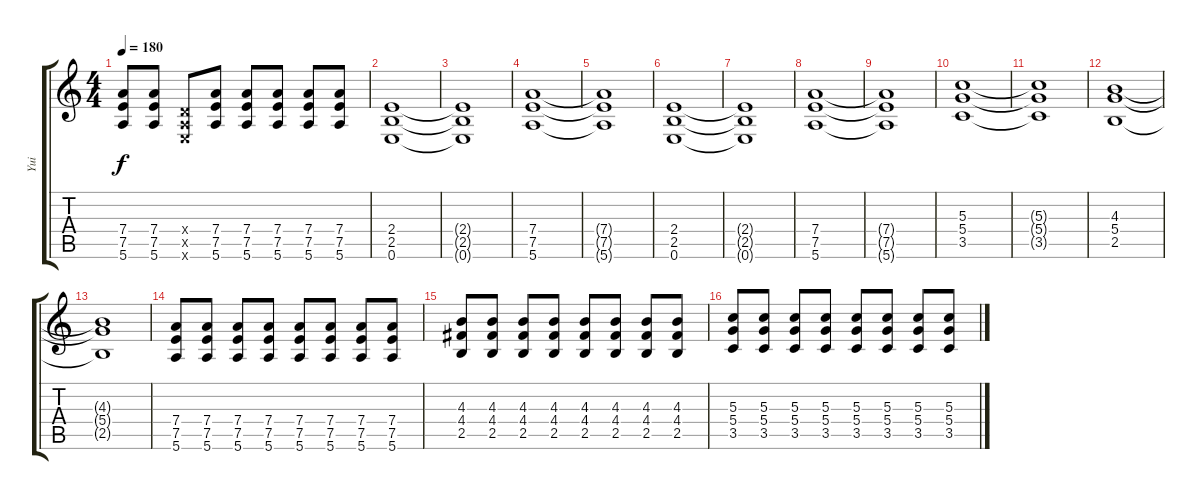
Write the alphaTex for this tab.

\track ("Yui" "Yui") {instrument distortionguitar}
\staff {score tabs}
\tuning (E4 B3 G3 D3 A2 E2) {hide}
\ts (4 4)
\tempo 180
\clef g2
\ks c
(7.4 7.5 5.6).8{dy f} (7.4 7.5 5.6).8 (0.4{x} 0.5{x} 0.6{x}).8 (7.4 7.5 5.6).8 (7.4 7.5 5.6).8 (7.4 7.5 5.6).8 (7.4 7.5 5.6).8 (7.4 7.5 5.6).8 |
(2.4 2.5 0.6).1 |
(2.4{t} 2.5{t} 0.6{t}).1 |
(7.4 7.5 5.6).1 |
(7.4{t} 7.5{t} 5.6{t}).1 |
(2.4 2.5 0.6).1 |
(2.4{t} 2.5{t} 0.6{t}).1 |
(7.4 7.5 5.6).1 |
(7.4{t} 7.5{t} 5.6{t}).1 |
(5.3 5.4 3.5).1 |
(5.3{t} 5.4{t} 3.5{t}).1 |
(4.3 5.4 2.5).1 |
(4.3{t} 5.4{t} 2.5{t}).1 |
(7.4 7.5 5.6).8 (7.4 7.5 5.6).8 (7.4 7.5 5.6).8 (7.4 7.5 5.6).8 (7.4 7.5 5.6).8 (7.4 7.5 5.6).8 (7.4 7.5 5.6).8 (7.4 7.5 5.6).8 |
(4.3 4.4 2.5).8 (4.3 4.4 2.5).8 (4.3 4.4 2.5).8 (4.3 4.4 2.5).8 (4.3 4.4 2.5).8 (4.3 4.4 2.5).8 (4.3 4.4 2.5).8 (4.3 4.4 2.5).8 |
(5.3 5.4 3.5).8 (5.3 5.4 3.5).8 (5.3 5.4 3.5).8 (5.3 5.4 3.5).8 (5.3 5.4 3.5).8 (5.3 5.4 3.5).8 (5.3 5.4 3.5).8 (5.3 5.4 3.5).8
